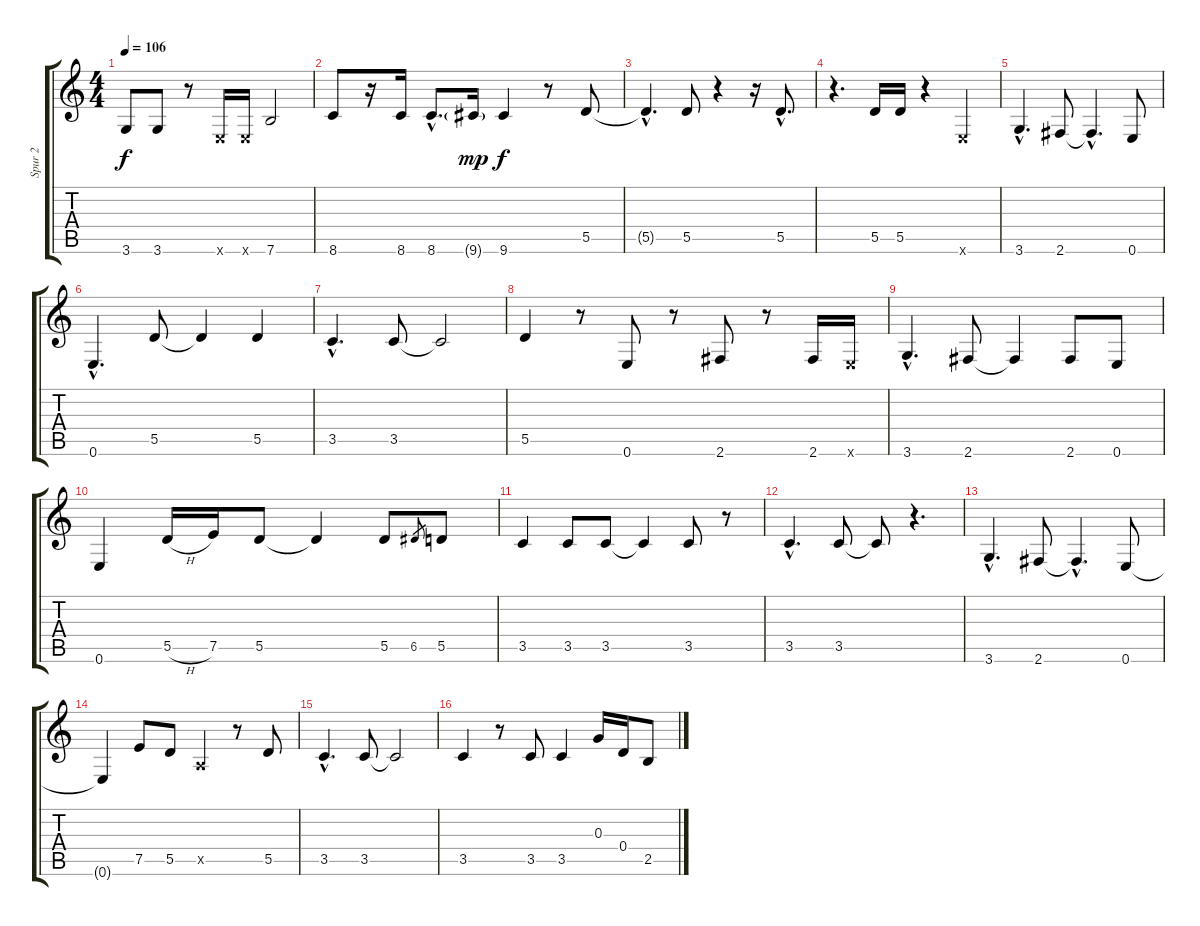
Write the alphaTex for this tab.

\track ("Spur 2" "Spur 2") {instrument acousticguitarsteel}
\staff {score tabs}
\tuning (E4 B3 G3 D3 A2 E2) {hide}
\ts (4 4)
\tempo 106
\clef g2
\ks c
3.6.8{dy f} 3.6.8 r.8 0.6{x}.16 0.6{x}.16 7.6.2 |
8.6.8 r.16 8.6.16 8.6{hac}.8{d} 9.6{g}.16{dy mp} 9.6.4{dy f} r.8 5.5.8 |
5.5{hac t}.4{d} 5.5.8 r.4 r.16 5.5{hac}.8{d} |
r.4{d} 5.5.16 5.5.16 r.4 0.6{x}.4 |
3.6{hac}.4{d} 2.6.8 2.6{hac t}.4{d} 0.6.8 |
0.6{hac}.4{d} 5.5.8 5.5{t}.4 5.5.4 |
3.5{hac}.4{d} 3.5.8 3.5{t}.2 |
5.5.4 r.8 0.6.8 r.8 2.6.8 r.8 2.6.16 0.6{x}.16 |
3.6{hac}.4{d} 2.6.8 2.6{t}.4 2.6.8 0.6.8 |
0.6.4 5.5{h}.16 7.5.16 5.5.8 5.5{t}.4 5.5.8 6.5.8{gr} 5.5.8 |
3.5.4 3.5.8 3.5.8 3.5{t}.4 3.5.8 r.8 |
3.5{hac}.4{d} 3.5.8 3.5{t}.8 r.4{d} |
3.6{hac}.4{d} 2.6.8 2.6{hac t}.4{d} 0.6.8 |
0.6{t}.4 7.5.8 5.5.8 0.5{x}.4 r.8 5.5.8 |
3.5{hac}.4{d} 3.5.8 3.5{t}.2 |
3.5.4 r.8 3.5.8 3.5.4 0.3.16 0.4.16 2.5.8
